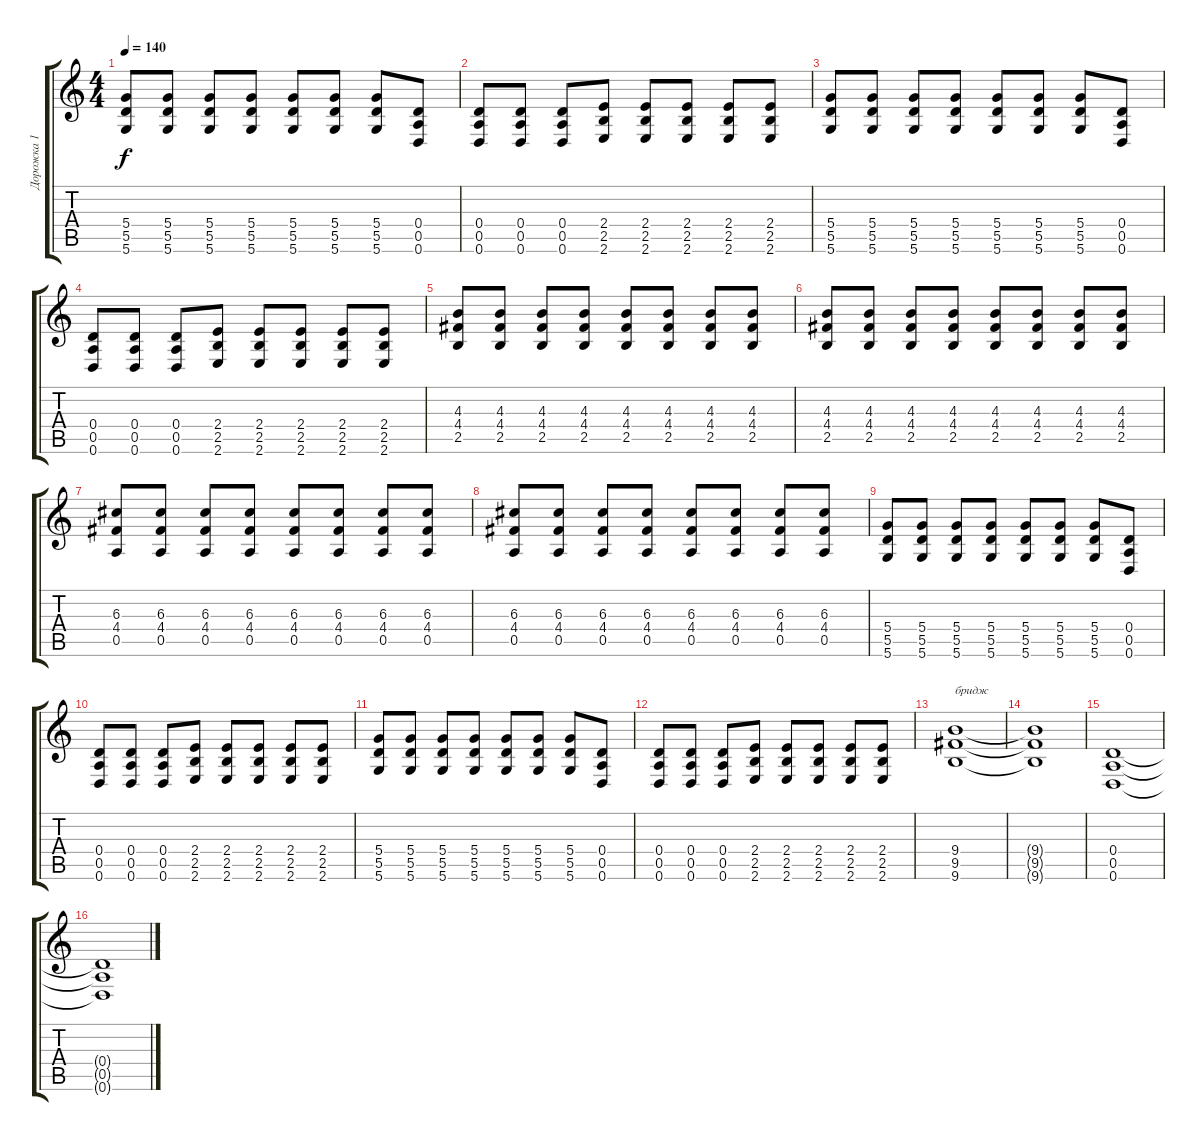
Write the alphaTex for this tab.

\track ("Дорожка 1" "Дорожка 1") {instrument overdrivenguitar}
\staff {score tabs}
\tuning (E4 B3 G3 D3 A2 D2) {hide}
\ts (4 4)
\tempo 140
\clef g2
\ks c
(5.4 5.5 5.6).8{dy f} (5.4 5.5 5.6).8 (5.4 5.5 5.6).8 (5.4 5.5 5.6).8 (5.4 5.5 5.6).8 (5.4 5.5 5.6).8 (5.4 5.5 5.6).8 (0.4 0.5 0.6).8 |
(0.4 0.5 0.6).8 (0.4 0.5 0.6).8 (0.4 0.5 0.6).8 (2.4 2.5 2.6).8 (2.4 2.5 2.6).8 (2.4 2.5 2.6).8 (2.4 2.5 2.6).8 (2.4 2.5 2.6).8 |
(5.4 5.5 5.6).8 (5.4 5.5 5.6).8 (5.4 5.5 5.6).8 (5.4 5.5 5.6).8 (5.4 5.5 5.6).8 (5.4 5.5 5.6).8 (5.4 5.5 5.6).8 (0.4 0.5 0.6).8 |
(0.4 0.5 0.6).8 (0.4 0.5 0.6).8 (0.4 0.5 0.6).8 (2.4 2.5 2.6).8 (2.4 2.5 2.6).8 (2.4 2.5 2.6).8 (2.4 2.5 2.6).8 (2.4 2.5 2.6).8 |
(4.3 4.4 2.5).8 (4.3 4.4 2.5).8 (4.3 4.4 2.5).8 (4.3 4.4 2.5).8 (4.3 4.4 2.5).8 (4.3 4.4 2.5).8 (4.3 4.4 2.5).8 (4.3 4.4 2.5).8 |
(4.3 4.4 2.5).8 (4.3 4.4 2.5).8 (4.3 4.4 2.5).8 (4.3 4.4 2.5).8 (4.3 4.4 2.5).8 (4.3 4.4 2.5).8 (4.3 4.4 2.5).8 (4.3 4.4 2.5).8 |
(6.3 4.4 0.5).8 (6.3 4.4 0.5).8 (6.3 4.4 0.5).8 (6.3 4.4 0.5).8 (6.3 4.4 0.5).8 (6.3 4.4 0.5).8 (6.3 4.4 0.5).8 (6.3 4.4 0.5).8 |
(6.3 4.4 0.5).8 (6.3 4.4 0.5).8 (6.3 4.4 0.5).8 (6.3 4.4 0.5).8 (6.3 4.4 0.5).8 (6.3 4.4 0.5).8 (6.3 4.4 0.5).8 (6.3 4.4 0.5).8 |
(5.4 5.5 5.6).8 (5.4 5.5 5.6).8 (5.4 5.5 5.6).8 (5.4 5.5 5.6).8 (5.4 5.5 5.6).8 (5.4 5.5 5.6).8 (5.4 5.5 5.6).8 (0.4 0.5 0.6).8 |
(0.4 0.5 0.6).8 (0.4 0.5 0.6).8 (0.4 0.5 0.6).8 (2.4 2.5 2.6).8 (2.4 2.5 2.6).8 (2.4 2.5 2.6).8 (2.4 2.5 2.6).8 (2.4 2.5 2.6).8 |
(5.4 5.5 5.6).8 (5.4 5.5 5.6).8 (5.4 5.5 5.6).8 (5.4 5.5 5.6).8 (5.4 5.5 5.6).8 (5.4 5.5 5.6).8 (5.4 5.5 5.6).8 (0.4 0.5 0.6).8 |
(0.4 0.5 0.6).8 (0.4 0.5 0.6).8 (0.4 0.5 0.6).8 (2.4 2.5 2.6).8 (2.4 2.5 2.6).8 (2.4 2.5 2.6).8 (2.4 2.5 2.6).8 (2.4 2.5 2.6).8 |
(9.4 9.5 9.6).1{txt "бридж"} |
(9.4{t} 9.5{t} 9.6{t}).1 |
(0.4 0.5 0.6).1 |
(0.4{t} 0.5{t} 0.6{t}).1
